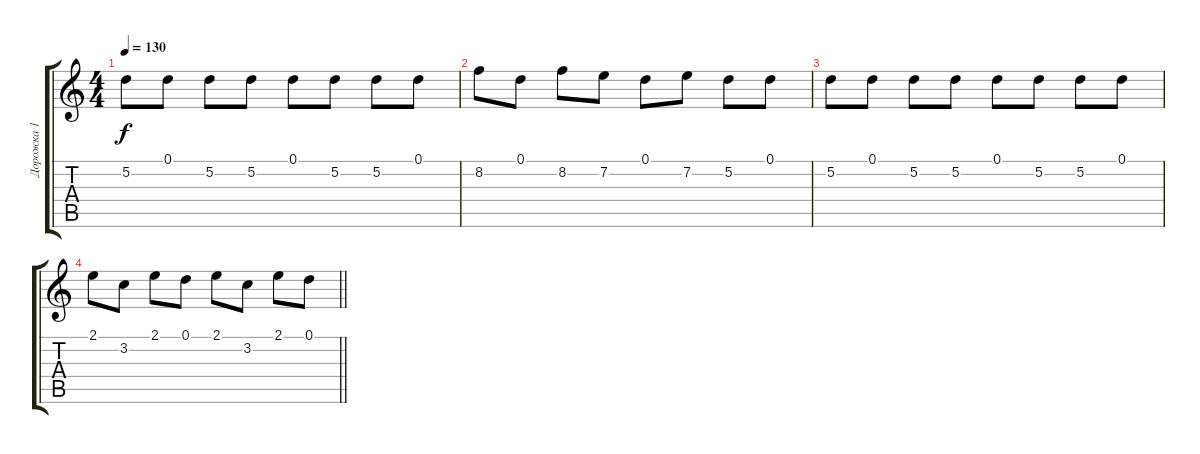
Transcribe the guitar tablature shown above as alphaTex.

\track ("Дорожка 1" "Дорожка 1") {instrument acousticguitarsteel}
\staff {score tabs}
\tuning (D4 A3 F3 C3 G2 C2) {hide}
\ts (4 4)
\tempo 130
\clef g2
\ks c
5.2.8{dy f} 0.1.8 5.2.8 5.2.8 0.1.8 5.2.8 5.2.8 0.1.8 |
8.2.8 0.1.8 8.2.8 7.2.8 0.1.8 7.2.8 5.2.8 0.1.8 |
5.2.8 0.1.8 5.2.8 5.2.8 0.1.8 5.2.8 5.2.8 0.1.8 |
\barLineRight lightlight
2.1.8 3.2.8 2.1.8 0.1.8 2.1.8 3.2.8 2.1.8 0.1.8
